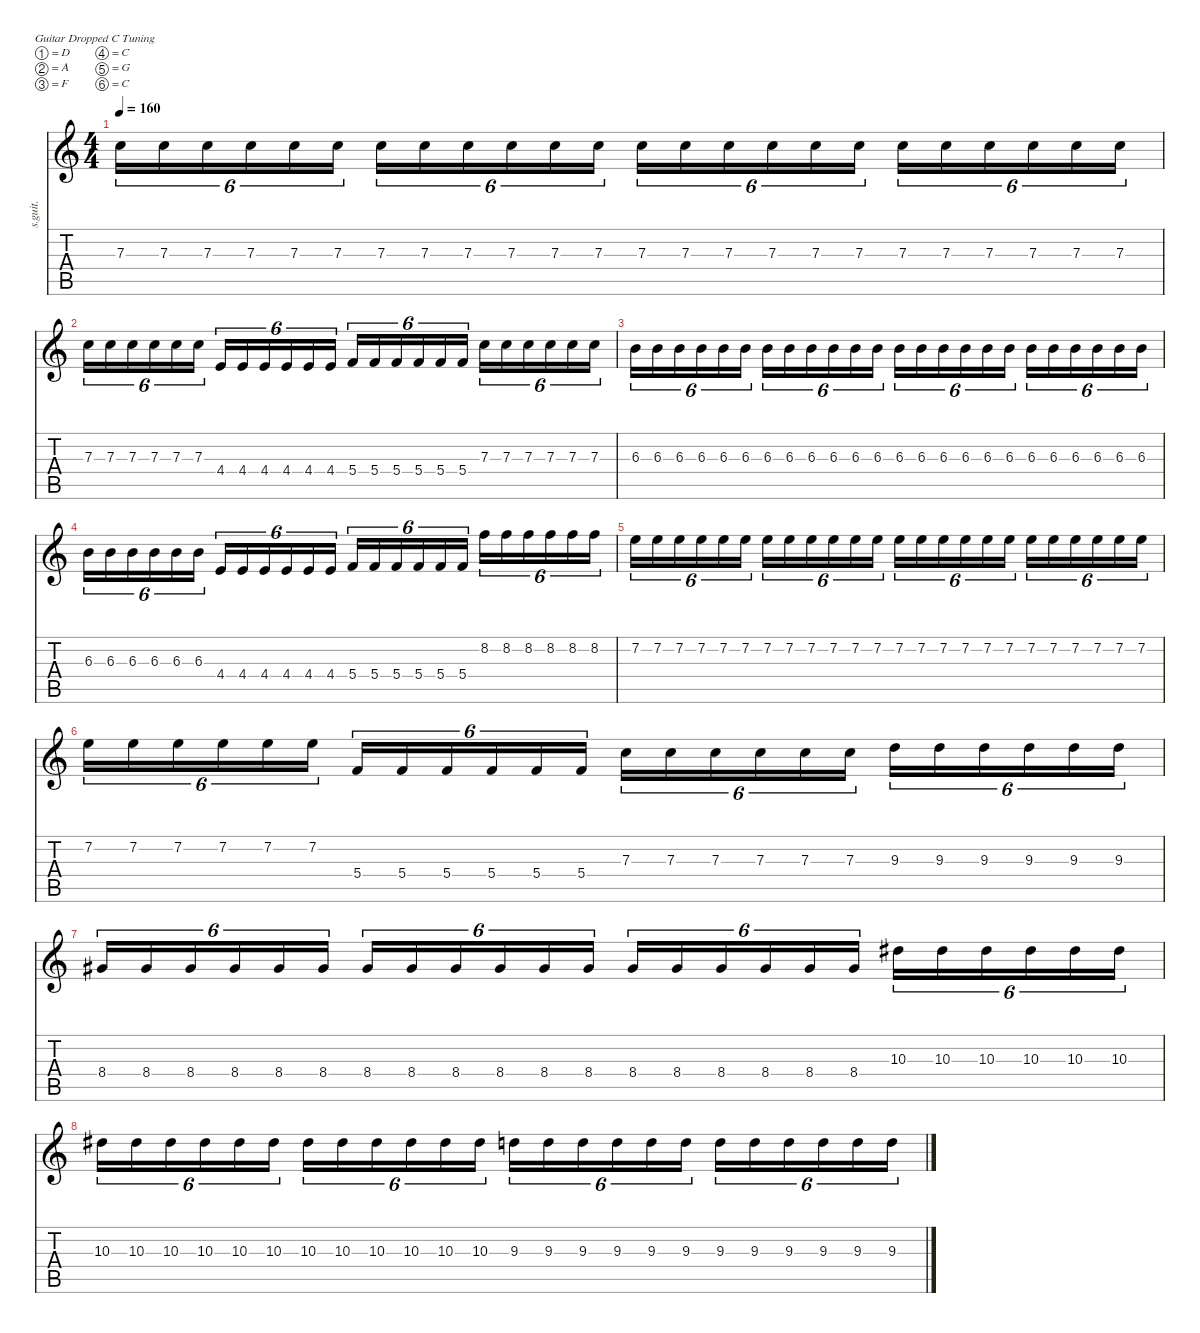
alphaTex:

\defaultSystemsLayout 4
\hideDynamics
\bracketExtendMode nobrackets
\track ("Fill" "s.guit.") {instrument distortionguitar}
\staff {score tabs}
\tuning (D4 A3 F3 C3 G2 C2)
\ts (4 4)
\tempo 160
\clef g2
\ks c
7.3.16{tu (6 4) lyrics (0 "") lyrics (1 "") lyrics (2 "") lyrics (3 "") lyrics (4 "") dy mf} 7.3.16{tu (6 4) lyrics (0 "") lyrics (1 "") lyrics (2 "") lyrics (3 "") lyrics (4 "")} 7.3.16{tu (6 4) lyrics (0 "") lyrics (1 "") lyrics (2 "") lyrics (3 "") lyrics (4 "")} 7.3.16{tu (6 4) lyrics (0 "") lyrics (1 "") lyrics (2 "") lyrics (3 "") lyrics (4 "")} 7.3.16{tu (6 4) lyrics (0 "") lyrics (1 "") lyrics (2 "") lyrics (3 "") lyrics (4 "")} 7.3.16{tu (6 4) lyrics (0 "") lyrics (1 "") lyrics (2 "") lyrics (3 "") lyrics (4 "")} 7.3.16{tu (6 4) lyrics (0 "") lyrics (1 "") lyrics (2 "") lyrics (3 "") lyrics (4 "")} 7.3.16{tu (6 4) lyrics (0 "") lyrics (1 "") lyrics (2 "") lyrics (3 "") lyrics (4 "")} 7.3.16{tu (6 4) lyrics (0 "") lyrics (1 "") lyrics (2 "") lyrics (3 "") lyrics (4 "")} 7.3.16{tu (6 4) lyrics (0 "") lyrics (1 "") lyrics (2 "") lyrics (3 "") lyrics (4 "")} 7.3.16{tu (6 4) lyrics (0 "") lyrics (1 "") lyrics (2 "") lyrics (3 "") lyrics (4 "")} 7.3.16{tu (6 4) lyrics (0 "") lyrics (1 "") lyrics (2 "") lyrics (3 "") lyrics (4 "")} 7.3.16{tu (6 4) lyrics (0 "") lyrics (1 "") lyrics (2 "") lyrics (3 "") lyrics (4 "")} 7.3.16{tu (6 4) lyrics (0 "") lyrics (1 "") lyrics (2 "") lyrics (3 "") lyrics (4 "")} 7.3.16{tu (6 4) lyrics (0 "") lyrics (1 "") lyrics (2 "") lyrics (3 "") lyrics (4 "")} 7.3.16{tu (6 4) lyrics (0 "") lyrics (1 "") lyrics (2 "") lyrics (3 "") lyrics (4 "")} 7.3.16{tu (6 4) lyrics (0 "") lyrics (1 "") lyrics (2 "") lyrics (3 "") lyrics (4 "")} 7.3.16{tu (6 4) lyrics (0 "") lyrics (1 "") lyrics (2 "") lyrics (3 "") lyrics (4 "")} 7.3.16{tu (6 4) lyrics (0 "") lyrics (1 "") lyrics (2 "") lyrics (3 "") lyrics (4 "")} 7.3.16{tu (6 4) lyrics (0 "") lyrics (1 "") lyrics (2 "") lyrics (3 "") lyrics (4 "")} 7.3.16{tu (6 4) lyrics (0 "") lyrics (1 "") lyrics (2 "") lyrics (3 "") lyrics (4 "")} 7.3.16{tu (6 4) lyrics (0 "") lyrics (1 "") lyrics (2 "") lyrics (3 "") lyrics (4 "")} 7.3.16{tu (6 4) lyrics (0 "") lyrics (1 "") lyrics (2 "") lyrics (3 "") lyrics (4 "")} 7.3.16{tu (6 4) lyrics (0 "") lyrics (1 "") lyrics (2 "") lyrics (3 "") lyrics (4 "")} |
7.3.16{tu (6 4) lyrics (0 "") lyrics (1 "") lyrics (2 "") lyrics (3 "") lyrics (4 "")} 7.3.16{tu (6 4) lyrics (0 "") lyrics (1 "") lyrics (2 "") lyrics (3 "") lyrics (4 "")} 7.3.16{tu (6 4) lyrics (0 "") lyrics (1 "") lyrics (2 "") lyrics (3 "") lyrics (4 "")} 7.3.16{tu (6 4) lyrics (0 "") lyrics (1 "") lyrics (2 "") lyrics (3 "") lyrics (4 "")} 7.3.16{tu (6 4) lyrics (0 "") lyrics (1 "") lyrics (2 "") lyrics (3 "") lyrics (4 "")} 7.3.16{tu (6 4) lyrics (0 "") lyrics (1 "") lyrics (2 "") lyrics (3 "") lyrics (4 "")} 4.4.16{tu (6 4) lyrics (0 "") lyrics (1 "") lyrics (2 "") lyrics (3 "") lyrics (4 "")} 4.4.16{tu (6 4) lyrics (0 "") lyrics (1 "") lyrics (2 "") lyrics (3 "") lyrics (4 "")} 4.4.16{tu (6 4) lyrics (0 "") lyrics (1 "") lyrics (2 "") lyrics (3 "") lyrics (4 "")} 4.4.16{tu (6 4) lyrics (0 "") lyrics (1 "") lyrics (2 "") lyrics (3 "") lyrics (4 "")} 4.4.16{tu (6 4) lyrics (0 "") lyrics (1 "") lyrics (2 "") lyrics (3 "") lyrics (4 "")} 4.4.16{tu (6 4) lyrics (0 "") lyrics (1 "") lyrics (2 "") lyrics (3 "") lyrics (4 "")} 5.4.16{tu (6 4) lyrics (0 "") lyrics (1 "") lyrics (2 "") lyrics (3 "") lyrics (4 "")} 5.4.16{tu (6 4) lyrics (0 "") lyrics (1 "") lyrics (2 "") lyrics (3 "") lyrics (4 "")} 5.4.16{tu (6 4) lyrics (0 "") lyrics (1 "") lyrics (2 "") lyrics (3 "") lyrics (4 "")} 5.4.16{tu (6 4) lyrics (0 "") lyrics (1 "") lyrics (2 "") lyrics (3 "") lyrics (4 "")} 5.4.16{tu (6 4) lyrics (0 "") lyrics (1 "") lyrics (2 "") lyrics (3 "") lyrics (4 "")} 5.4.16{tu (6 4) lyrics (0 "") lyrics (1 "") lyrics (2 "") lyrics (3 "") lyrics (4 "")} 7.3.16{tu (6 4) lyrics (0 "") lyrics (1 "") lyrics (2 "") lyrics (3 "") lyrics (4 "")} 7.3.16{tu (6 4) lyrics (0 "") lyrics (1 "") lyrics (2 "") lyrics (3 "") lyrics (4 "")} 7.3.16{tu (6 4) lyrics (0 "") lyrics (1 "") lyrics (2 "") lyrics (3 "") lyrics (4 "")} 7.3.16{tu (6 4) lyrics (0 "") lyrics (1 "") lyrics (2 "") lyrics (3 "") lyrics (4 "")} 7.3.16{tu (6 4) lyrics (0 "") lyrics (1 "") lyrics (2 "") lyrics (3 "") lyrics (4 "")} 7.3.16{tu (6 4) lyrics (0 "") lyrics (1 "") lyrics (2 "") lyrics (3 "") lyrics (4 "")} |
6.3.16{tu (6 4) lyrics (0 "") lyrics (1 "") lyrics (2 "") lyrics (3 "") lyrics (4 "")} 6.3.16{tu (6 4) lyrics (0 "") lyrics (1 "") lyrics (2 "") lyrics (3 "") lyrics (4 "")} 6.3.16{tu (6 4) lyrics (0 "") lyrics (1 "") lyrics (2 "") lyrics (3 "") lyrics (4 "")} 6.3.16{tu (6 4) lyrics (0 "") lyrics (1 "") lyrics (2 "") lyrics (3 "") lyrics (4 "")} 6.3.16{tu (6 4) lyrics (0 "") lyrics (1 "") lyrics (2 "") lyrics (3 "") lyrics (4 "")} 6.3.16{tu (6 4) lyrics (0 "") lyrics (1 "") lyrics (2 "") lyrics (3 "") lyrics (4 "")} 6.3.16{tu (6 4) lyrics (0 "") lyrics (1 "") lyrics (2 "") lyrics (3 "") lyrics (4 "")} 6.3.16{tu (6 4) lyrics (0 "") lyrics (1 "") lyrics (2 "") lyrics (3 "") lyrics (4 "")} 6.3.16{tu (6 4) lyrics (0 "") lyrics (1 "") lyrics (2 "") lyrics (3 "") lyrics (4 "")} 6.3.16{tu (6 4) lyrics (0 "") lyrics (1 "") lyrics (2 "") lyrics (3 "") lyrics (4 "")} 6.3.16{tu (6 4) lyrics (0 "") lyrics (1 "") lyrics (2 "") lyrics (3 "") lyrics (4 "")} 6.3.16{tu (6 4) lyrics (0 "") lyrics (1 "") lyrics (2 "") lyrics (3 "") lyrics (4 "")} 6.3.16{tu (6 4) lyrics (0 "") lyrics (1 "") lyrics (2 "") lyrics (3 "") lyrics (4 "")} 6.3.16{tu (6 4) lyrics (0 "") lyrics (1 "") lyrics (2 "") lyrics (3 "") lyrics (4 "")} 6.3.16{tu (6 4) lyrics (0 "") lyrics (1 "") lyrics (2 "") lyrics (3 "") lyrics (4 "")} 6.3.16{tu (6 4) lyrics (0 "") lyrics (1 "") lyrics (2 "") lyrics (3 "") lyrics (4 "")} 6.3.16{tu (6 4) lyrics (0 "") lyrics (1 "") lyrics (2 "") lyrics (3 "") lyrics (4 "")} 6.3.16{tu (6 4) lyrics (0 "") lyrics (1 "") lyrics (2 "") lyrics (3 "") lyrics (4 "")} 6.3.16{tu (6 4) lyrics (0 "") lyrics (1 "") lyrics (2 "") lyrics (3 "") lyrics (4 "")} 6.3.16{tu (6 4) lyrics (0 "") lyrics (1 "") lyrics (2 "") lyrics (3 "") lyrics (4 "")} 6.3.16{tu (6 4) lyrics (0 "") lyrics (1 "") lyrics (2 "") lyrics (3 "") lyrics (4 "")} 6.3.16{tu (6 4) lyrics (0 "") lyrics (1 "") lyrics (2 "") lyrics (3 "") lyrics (4 "")} 6.3.16{tu (6 4) lyrics (0 "") lyrics (1 "") lyrics (2 "") lyrics (3 "") lyrics (4 "")} 6.3.16{tu (6 4) lyrics (0 "") lyrics (1 "") lyrics (2 "") lyrics (3 "") lyrics (4 "")} |
6.3.16{tu (6 4) lyrics (0 "") lyrics (1 "") lyrics (2 "") lyrics (3 "") lyrics (4 "")} 6.3.16{tu (6 4) lyrics (0 "") lyrics (1 "") lyrics (2 "") lyrics (3 "") lyrics (4 "")} 6.3.16{tu (6 4) lyrics (0 "") lyrics (1 "") lyrics (2 "") lyrics (3 "") lyrics (4 "")} 6.3.16{tu (6 4) lyrics (0 "") lyrics (1 "") lyrics (2 "") lyrics (3 "") lyrics (4 "")} 6.3.16{tu (6 4) lyrics (0 "") lyrics (1 "") lyrics (2 "") lyrics (3 "") lyrics (4 "")} 6.3.16{tu (6 4) lyrics (0 "") lyrics (1 "") lyrics (2 "") lyrics (3 "") lyrics (4 "")} 4.4.16{tu (6 4) lyrics (0 "") lyrics (1 "") lyrics (2 "") lyrics (3 "") lyrics (4 "")} 4.4.16{tu (6 4) lyrics (0 "") lyrics (1 "") lyrics (2 "") lyrics (3 "") lyrics (4 "")} 4.4.16{tu (6 4) lyrics (0 "") lyrics (1 "") lyrics (2 "") lyrics (3 "") lyrics (4 "")} 4.4.16{tu (6 4) lyrics (0 "") lyrics (1 "") lyrics (2 "") lyrics (3 "") lyrics (4 "")} 4.4.16{tu (6 4) lyrics (0 "") lyrics (1 "") lyrics (2 "") lyrics (3 "") lyrics (4 "")} 4.4.16{tu (6 4) lyrics (0 "") lyrics (1 "") lyrics (2 "") lyrics (3 "") lyrics (4 "")} 5.4.16{tu (6 4) lyrics (0 "") lyrics (1 "") lyrics (2 "") lyrics (3 "") lyrics (4 "")} 5.4.16{tu (6 4) lyrics (0 "") lyrics (1 "") lyrics (2 "") lyrics (3 "") lyrics (4 "")} 5.4.16{tu (6 4) lyrics (0 "") lyrics (1 "") lyrics (2 "") lyrics (3 "") lyrics (4 "")} 5.4.16{tu (6 4) lyrics (0 "") lyrics (1 "") lyrics (2 "") lyrics (3 "") lyrics (4 "")} 5.4.16{tu (6 4) lyrics (0 "") lyrics (1 "") lyrics (2 "") lyrics (3 "") lyrics (4 "")} 5.4.16{tu (6 4) lyrics (0 "") lyrics (1 "") lyrics (2 "") lyrics (3 "") lyrics (4 "")} 8.2.16{tu (6 4) lyrics (0 "") lyrics (1 "") lyrics (2 "") lyrics (3 "") lyrics (4 "")} 8.2.16{tu (6 4) lyrics (0 "") lyrics (1 "") lyrics (2 "") lyrics (3 "") lyrics (4 "")} 8.2.16{tu (6 4) lyrics (0 "") lyrics (1 "") lyrics (2 "") lyrics (3 "") lyrics (4 "")} 8.2.16{tu (6 4) lyrics (0 "") lyrics (1 "") lyrics (2 "") lyrics (3 "") lyrics (4 "")} 8.2.16{tu (6 4) lyrics (0 "") lyrics (1 "") lyrics (2 "") lyrics (3 "") lyrics (4 "")} 8.2.16{tu (6 4) lyrics (0 "") lyrics (1 "") lyrics (2 "") lyrics (3 "") lyrics (4 "")} |
7.2.16{tu (6 4) lyrics (0 "") lyrics (1 "") lyrics (2 "") lyrics (3 "") lyrics (4 "")} 7.2.16{tu (6 4) lyrics (0 "") lyrics (1 "") lyrics (2 "") lyrics (3 "") lyrics (4 "")} 7.2.16{tu (6 4) lyrics (0 "") lyrics (1 "") lyrics (2 "") lyrics (3 "") lyrics (4 "")} 7.2.16{tu (6 4) lyrics (0 "") lyrics (1 "") lyrics (2 "") lyrics (3 "") lyrics (4 "")} 7.2.16{tu (6 4) lyrics (0 "") lyrics (1 "") lyrics (2 "") lyrics (3 "") lyrics (4 "")} 7.2.16{tu (6 4) lyrics (0 "") lyrics (1 "") lyrics (2 "") lyrics (3 "") lyrics (4 "")} 7.2.16{tu (6 4) lyrics (0 "") lyrics (1 "") lyrics (2 "") lyrics (3 "") lyrics (4 "")} 7.2.16{tu (6 4) lyrics (0 "") lyrics (1 "") lyrics (2 "") lyrics (3 "") lyrics (4 "")} 7.2.16{tu (6 4) lyrics (0 "") lyrics (1 "") lyrics (2 "") lyrics (3 "") lyrics (4 "")} 7.2.16{tu (6 4) lyrics (0 "") lyrics (1 "") lyrics (2 "") lyrics (3 "") lyrics (4 "")} 7.2.16{tu (6 4) lyrics (0 "") lyrics (1 "") lyrics (2 "") lyrics (3 "") lyrics (4 "")} 7.2.16{tu (6 4) lyrics (0 "") lyrics (1 "") lyrics (2 "") lyrics (3 "") lyrics (4 "")} 7.2.16{tu (6 4) lyrics (0 "") lyrics (1 "") lyrics (2 "") lyrics (3 "") lyrics (4 "")} 7.2.16{tu (6 4) lyrics (0 "") lyrics (1 "") lyrics (2 "") lyrics (3 "") lyrics (4 "")} 7.2.16{tu (6 4) lyrics (0 "") lyrics (1 "") lyrics (2 "") lyrics (3 "") lyrics (4 "")} 7.2.16{tu (6 4) lyrics (0 "") lyrics (1 "") lyrics (2 "") lyrics (3 "") lyrics (4 "")} 7.2.16{tu (6 4) lyrics (0 "") lyrics (1 "") lyrics (2 "") lyrics (3 "") lyrics (4 "")} 7.2.16{tu (6 4) lyrics (0 "") lyrics (1 "") lyrics (2 "") lyrics (3 "") lyrics (4 "")} 7.2.16{tu (6 4) lyrics (0 "") lyrics (1 "") lyrics (2 "") lyrics (3 "") lyrics (4 "")} 7.2.16{tu (6 4) lyrics (0 "") lyrics (1 "") lyrics (2 "") lyrics (3 "") lyrics (4 "")} 7.2.16{tu (6 4) lyrics (0 "") lyrics (1 "") lyrics (2 "") lyrics (3 "") lyrics (4 "")} 7.2.16{tu (6 4) lyrics (0 "") lyrics (1 "") lyrics (2 "") lyrics (3 "") lyrics (4 "")} 7.2.16{tu (6 4) lyrics (0 "") lyrics (1 "") lyrics (2 "") lyrics (3 "") lyrics (4 "")} 7.2.16{tu (6 4) lyrics (0 "") lyrics (1 "") lyrics (2 "") lyrics (3 "") lyrics (4 "")} |
7.2.16{tu (6 4) lyrics (0 "") lyrics (1 "") lyrics (2 "") lyrics (3 "") lyrics (4 "")} 7.2.16{tu (6 4) lyrics (0 "") lyrics (1 "") lyrics (2 "") lyrics (3 "") lyrics (4 "")} 7.2.16{tu (6 4) lyrics (0 "") lyrics (1 "") lyrics (2 "") lyrics (3 "") lyrics (4 "")} 7.2.16{tu (6 4) lyrics (0 "") lyrics (1 "") lyrics (2 "") lyrics (3 "") lyrics (4 "")} 7.2.16{tu (6 4) lyrics (0 "") lyrics (1 "") lyrics (2 "") lyrics (3 "") lyrics (4 "")} 7.2.16{tu (6 4) lyrics (0 "") lyrics (1 "") lyrics (2 "") lyrics (3 "") lyrics (4 "")} 5.4.16{tu (6 4) lyrics (0 "") lyrics (1 "") lyrics (2 "") lyrics (3 "") lyrics (4 "")} 5.4.16{tu (6 4) lyrics (0 "") lyrics (1 "") lyrics (2 "") lyrics (3 "") lyrics (4 "")} 5.4.16{tu (6 4) lyrics (0 "") lyrics (1 "") lyrics (2 "") lyrics (3 "") lyrics (4 "")} 5.4.16{tu (6 4) lyrics (0 "") lyrics (1 "") lyrics (2 "") lyrics (3 "") lyrics (4 "")} 5.4.16{tu (6 4) lyrics (0 "") lyrics (1 "") lyrics (2 "") lyrics (3 "") lyrics (4 "")} 5.4.16{tu (6 4) lyrics (0 "") lyrics (1 "") lyrics (2 "") lyrics (3 "") lyrics (4 "")} 7.3.16{tu (6 4) lyrics (0 "") lyrics (1 "") lyrics (2 "") lyrics (3 "") lyrics (4 "")} 7.3.16{tu (6 4) lyrics (0 "") lyrics (1 "") lyrics (2 "") lyrics (3 "") lyrics (4 "")} 7.3.16{tu (6 4) lyrics (0 "") lyrics (1 "") lyrics (2 "") lyrics (3 "") lyrics (4 "")} 7.3.16{tu (6 4) lyrics (0 "") lyrics (1 "") lyrics (2 "") lyrics (3 "") lyrics (4 "")} 7.3.16{tu (6 4) lyrics (0 "") lyrics (1 "") lyrics (2 "") lyrics (3 "") lyrics (4 "")} 7.3.16{tu (6 4) lyrics (0 "") lyrics (1 "") lyrics (2 "") lyrics (3 "") lyrics (4 "")} 9.3.16{tu (6 4) lyrics (0 "") lyrics (1 "") lyrics (2 "") lyrics (3 "") lyrics (4 "")} 9.3.16{tu (6 4) lyrics (0 "") lyrics (1 "") lyrics (2 "") lyrics (3 "") lyrics (4 "")} 9.3.16{tu (6 4) lyrics (0 "") lyrics (1 "") lyrics (2 "") lyrics (3 "") lyrics (4 "")} 9.3.16{tu (6 4) lyrics (0 "") lyrics (1 "") lyrics (2 "") lyrics (3 "") lyrics (4 "")} 9.3.16{tu (6 4) lyrics (0 "") lyrics (1 "") lyrics (2 "") lyrics (3 "") lyrics (4 "")} 9.3.16{tu (6 4) lyrics (0 "") lyrics (1 "") lyrics (2 "") lyrics (3 "") lyrics (4 "")} |
8.4{acc #}.16{tu (6 4) lyrics (0 "") lyrics (1 "") lyrics (2 "") lyrics (3 "") lyrics (4 "")} 8.4{acc #}.16{tu (6 4) lyrics (0 "") lyrics (1 "") lyrics (2 "") lyrics (3 "") lyrics (4 "")} 8.4{acc #}.16{tu (6 4) lyrics (0 "") lyrics (1 "") lyrics (2 "") lyrics (3 "") lyrics (4 "")} 8.4{acc #}.16{tu (6 4) lyrics (0 "") lyrics (1 "") lyrics (2 "") lyrics (3 "") lyrics (4 "")} 8.4{acc #}.16{tu (6 4) lyrics (0 "") lyrics (1 "") lyrics (2 "") lyrics (3 "") lyrics (4 "")} 8.4{acc #}.16{tu (6 4) lyrics (0 "") lyrics (1 "") lyrics (2 "") lyrics (3 "") lyrics (4 "")} 8.4{acc #}.16{tu (6 4) lyrics (0 "") lyrics (1 "") lyrics (2 "") lyrics (3 "") lyrics (4 "")} 8.4{acc #}.16{tu (6 4) lyrics (0 "") lyrics (1 "") lyrics (2 "") lyrics (3 "") lyrics (4 "")} 8.4{acc #}.16{tu (6 4) lyrics (0 "") lyrics (1 "") lyrics (2 "") lyrics (3 "") lyrics (4 "")} 8.4{acc #}.16{tu (6 4) lyrics (0 "") lyrics (1 "") lyrics (2 "") lyrics (3 "") lyrics (4 "")} 8.4{acc #}.16{tu (6 4) lyrics (0 "") lyrics (1 "") lyrics (2 "") lyrics (3 "") lyrics (4 "")} 8.4{acc #}.16{tu (6 4) lyrics (0 "") lyrics (1 "") lyrics (2 "") lyrics (3 "") lyrics (4 "")} 8.4{acc #}.16{tu (6 4) lyrics (0 "") lyrics (1 "") lyrics (2 "") lyrics (3 "") lyrics (4 "")} 8.4{acc #}.16{tu (6 4) lyrics (0 "") lyrics (1 "") lyrics (2 "") lyrics (3 "") lyrics (4 "")} 8.4{acc #}.16{tu (6 4) lyrics (0 "") lyrics (1 "") lyrics (2 "") lyrics (3 "") lyrics (4 "")} 8.4{acc #}.16{tu (6 4) lyrics (0 "") lyrics (1 "") lyrics (2 "") lyrics (3 "") lyrics (4 "")} 8.4{acc #}.16{tu (6 4) lyrics (0 "") lyrics (1 "") lyrics (2 "") lyrics (3 "") lyrics (4 "")} 8.4{acc #}.16{tu (6 4) lyrics (0 "") lyrics (1 "") lyrics (2 "") lyrics (3 "") lyrics (4 "")} 10.3{acc #}.16{tu (6 4) lyrics (0 "") lyrics (1 "") lyrics (2 "") lyrics (3 "") lyrics (4 "")} 10.3{acc #}.16{tu (6 4) lyrics (0 "") lyrics (1 "") lyrics (2 "") lyrics (3 "") lyrics (4 "")} 10.3{acc #}.16{tu (6 4) lyrics (0 "") lyrics (1 "") lyrics (2 "") lyrics (3 "") lyrics (4 "")} 10.3{acc #}.16{tu (6 4) lyrics (0 "") lyrics (1 "") lyrics (2 "") lyrics (3 "") lyrics (4 "")} 10.3{acc #}.16{tu (6 4) lyrics (0 "") lyrics (1 "") lyrics (2 "") lyrics (3 "") lyrics (4 "")} 10.3{acc #}.16{tu (6 4) lyrics (0 "") lyrics (1 "") lyrics (2 "") lyrics (3 "") lyrics (4 "")} |
10.3{acc #}.16{tu (6 4) lyrics (0 "") lyrics (1 "") lyrics (2 "") lyrics (3 "") lyrics (4 "")} 10.3{acc #}.16{tu (6 4) lyrics (0 "") lyrics (1 "") lyrics (2 "") lyrics (3 "") lyrics (4 "")} 10.3{acc #}.16{tu (6 4) lyrics (0 "") lyrics (1 "") lyrics (2 "") lyrics (3 "") lyrics (4 "")} 10.3{acc #}.16{tu (6 4) lyrics (0 "") lyrics (1 "") lyrics (2 "") lyrics (3 "") lyrics (4 "")} 10.3{acc #}.16{tu (6 4) lyrics (0 "") lyrics (1 "") lyrics (2 "") lyrics (3 "") lyrics (4 "")} 10.3{acc #}.16{tu (6 4) lyrics (0 "") lyrics (1 "") lyrics (2 "") lyrics (3 "") lyrics (4 "")} 10.3{acc #}.16{tu (6 4) lyrics (0 "") lyrics (1 "") lyrics (2 "") lyrics (3 "") lyrics (4 "")} 10.3{acc #}.16{tu (6 4) lyrics (0 "") lyrics (1 "") lyrics (2 "") lyrics (3 "") lyrics (4 "")} 10.3{acc #}.16{tu (6 4) lyrics (0 "") lyrics (1 "") lyrics (2 "") lyrics (3 "") lyrics (4 "")} 10.3{acc #}.16{tu (6 4) lyrics (0 "") lyrics (1 "") lyrics (2 "") lyrics (3 "") lyrics (4 "")} 10.3{acc #}.16{tu (6 4) lyrics (0 "") lyrics (1 "") lyrics (2 "") lyrics (3 "") lyrics (4 "")} 10.3{acc #}.16{tu (6 4) lyrics (0 "") lyrics (1 "") lyrics (2 "") lyrics (3 "") lyrics (4 "")} 9.3.16{tu (6 4) lyrics (0 "") lyrics (1 "") lyrics (2 "") lyrics (3 "") lyrics (4 "")} 9.3.16{tu (6 4) lyrics (0 "") lyrics (1 "") lyrics (2 "") lyrics (3 "") lyrics (4 "")} 9.3.16{tu (6 4) lyrics (0 "") lyrics (1 "") lyrics (2 "") lyrics (3 "") lyrics (4 "")} 9.3.16{tu (6 4) lyrics (0 "") lyrics (1 "") lyrics (2 "") lyrics (3 "") lyrics (4 "")} 9.3.16{tu (6 4) lyrics (0 "") lyrics (1 "") lyrics (2 "") lyrics (3 "") lyrics (4 "")} 9.3.16{tu (6 4) lyrics (0 "") lyrics (1 "") lyrics (2 "") lyrics (3 "") lyrics (4 "")} 9.3.16{tu (6 4) lyrics (0 "") lyrics (1 "") lyrics (2 "") lyrics (3 "") lyrics (4 "")} 9.3.16{tu (6 4) lyrics (0 "") lyrics (1 "") lyrics (2 "") lyrics (3 "") lyrics (4 "")} 9.3.16{tu (6 4) lyrics (0 "") lyrics (1 "") lyrics (2 "") lyrics (3 "") lyrics (4 "")} 9.3.16{tu (6 4) lyrics (0 "") lyrics (1 "") lyrics (2 "") lyrics (3 "") lyrics (4 "")} 9.3.16{tu (6 4) lyrics (0 "") lyrics (1 "") lyrics (2 "") lyrics (3 "") lyrics (4 "")} 9.3.16{tu (6 4) lyrics (0 "") lyrics (1 "") lyrics (2 "") lyrics (3 "") lyrics (4 "")}
